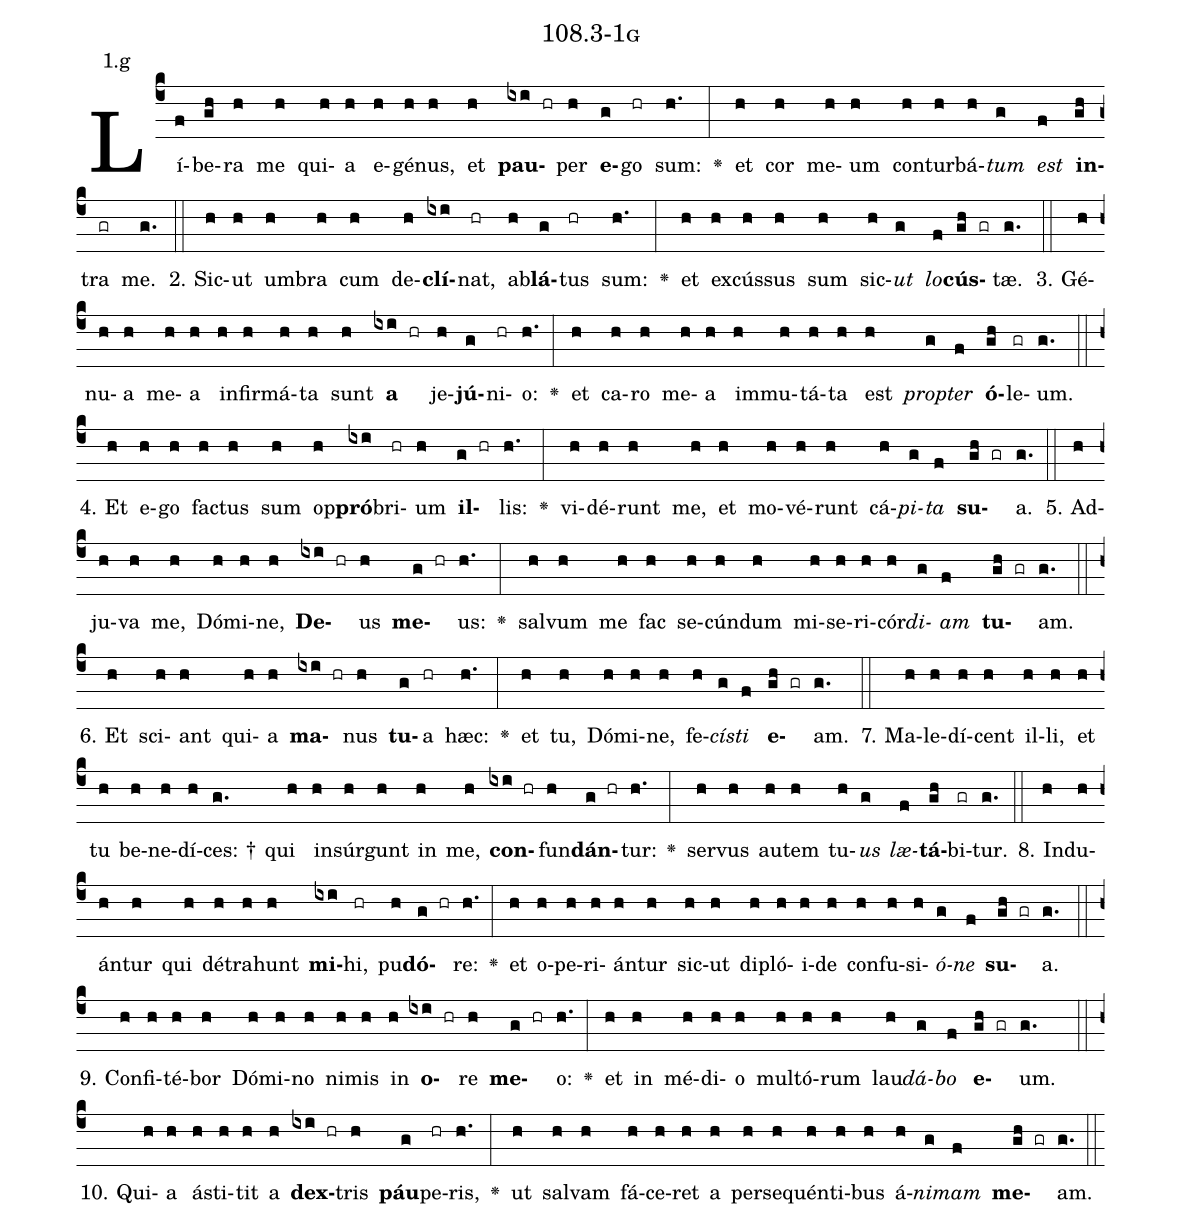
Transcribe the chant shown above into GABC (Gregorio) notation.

name: 108.3-1g;
annotation: 1.g;
%%
(c4)Lí(f)be(gh)ra(h) me(h) qui(h)a(h) e(h)gé(h)nus,(h) et(h) <b>pau</b>(ixi hr)per(h) <b>e</b>(g)go(hr) sum:(h.) <v>\greheightstar</v>(:) et(h) cor(h) me(h)um(h) con(h)tur(h)bá(h)<i>tum</i>(g) <i>est</i>(f) <b>in</b>(gh)tra(gr) me.(g.) (::)
2. Sic(h)ut(h) um(h)bra(h) cum(h) de(h)<b>clí</b>(ixi)nat,(hr) ab(h)<b>lá</b>(g)tus(hr) sum:(h.) <v>\greheightstar</v>(:) et(h) ex(h)cús(h)sus(h) sum(h) sic(h)<i>ut</i>(g) <i>lo</i>(f)<b>cús</b>(gh gr)tæ.(g.) (::)
3. Gé(h)nu(h)a(h) me(h)a(h) in(h)fir(h)má(h)ta(h) sunt(h) <b>a</b>(ixi hr) je(h)<b>jú</b>(g)ni(hr)o:(h.) <v>\greheightstar</v>(:) et(h) ca(h)ro(h) me(h)a(h) im(h)mu(h)tá(h)ta(h) est(h) <i>prop</i>(g)<i>ter</i>(f) <b>ó</b>(gh)le(gr)um.(g.) (::)
4. Et(h) e(h)go(h) fac(h)tus(h) sum(h) op(h)<b>pró</b>(ixi)bri(hr)um(h) <b>il</b>(g hr)lis:(h.) <v>\greheightstar</v>(:) vi(h)dé(h)runt(h) me,(h) et(h) mo(h)vé(h)runt(h) cá(h)<i>pi</i>(g)<i>ta</i>(f) <b>su</b>(gh gr)a.(g.) (::)
5. Ad(h)ju(h)va(h) me,(h) Dó(h)mi(h)ne,(h) <b>De</b>(ixi hr)us(h) <b>me</b>(g hr)us:(h.) <v>\greheightstar</v>(:) sal(h)vum(h) me(h) fac(h) se(h)cún(h)dum(h) mi(h)se(h)ri(h)cór(h)<i>di</i>(g)<i>am</i>(f) <b>tu</b>(gh gr)am.(g.) (::)
6. Et(h) sci(h)ant(h) qui(h)a(h) <b>ma</b>(ixi hr)nus(h) <b>tu</b>(g)a(hr) hæc:(h.) <v>\greheightstar</v>(:) et(h) tu,(h) Dó(h)mi(h)ne,(h) fe(h)<i>cís</i>(g)<i>ti</i>(f) <b>e</b>(gh gr)am.(g.) (::)
7. Ma(h)le(h)dí(h)cent(h) il(h)li,(h) et(h) tu(h) be(h)ne(h)dí(h)ces: †(g.) qui(h) in(h)súr(h)gunt(h) in(h) me,(h) <b>con</b>(ixi hr)fun(h)<b>dán</b>(g hr)tur:(h.) <v>\greheightstar</v>(:) ser(h)vus(h) au(h)tem(h) tu(h)<i>us</i>(g) <i>læ</i>(f)<b>tá</b>(gh)bi(gr)tur.(g.) (::)
8. Ind(h)u(h)án(h)tur(h) qui(h) dé(h)tra(h)hunt(h) <b>mi</b>(ixi)hi,(hr) pu(h)<b>dó</b>(g hr)re:(h.) <v>\greheightstar</v>(:) et(h) o(h)pe(h)ri(h)án(h)tur(h) sic(h)ut(h) di(h)pló(h)i(h)de(h) con(h)fu(h)si(h)<i>ó</i>(g)<i>ne</i>(f) <b>su</b>(gh gr)a.(g.) (::)
9. Con(h)fi(h)té(h)bor(h) Dó(h)mi(h)no(h) ni(h)mis(h) in(h) <b>o</b>(ixi hr)re(h) <b>me</b>(g hr)o:(h.) <v>\greheightstar</v>(:) et(h) in(h) mé(h)di(h)o(h) mul(h)tó(h)rum(h) lau(h)<i>dá</i>(g)<i>bo</i>(f) <b>e</b>(gh gr)um.(g.) (::)
10. Qui(h)a(h) á(h)sti(h)tit(h) a(h) <b>dex</b>(ixi hr)tris(h) <b>páu</b>(g)pe(hr)ris,(h.) <v>\greheightstar</v>(:) ut(h) sal(h)vam(h) fá(h)ce(h)ret(h) a(h) per(h)se(h)quén(h)ti(h)bus(h) á(h)<i>ni</i>(g)<i>mam</i>(f) <b>me</b>(gh gr)am.(g.) (::)
